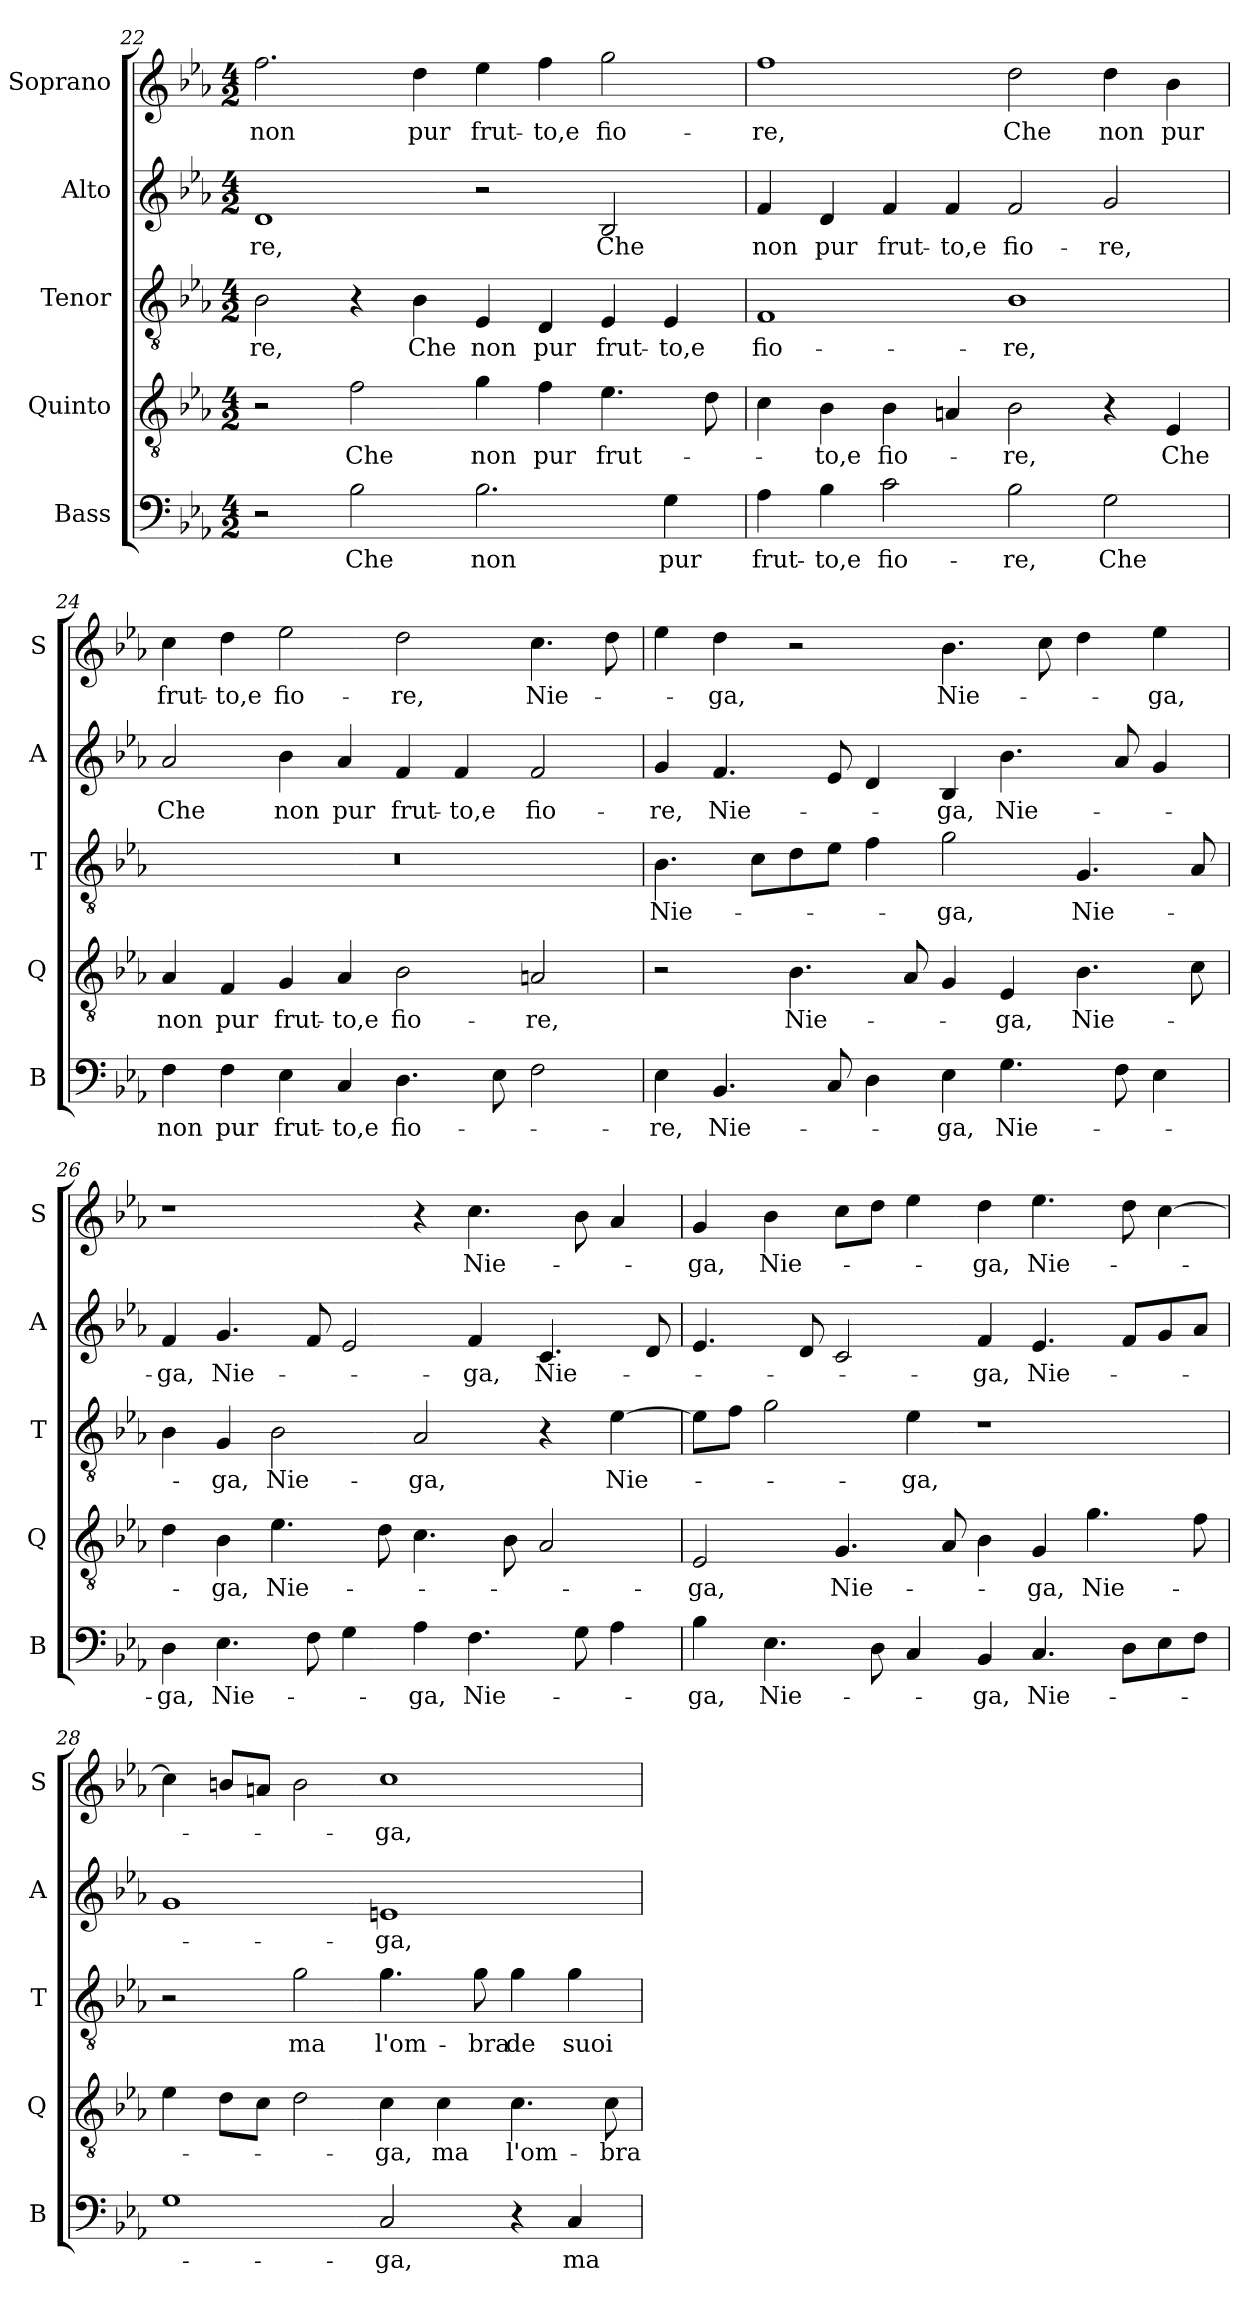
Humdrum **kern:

**kern	**text	**kern	**text	**kern	**text	**kern	**text	**kern	**text
*part5	*part5	*part4	*part4	*part3	*part3	*part2	*part2	*part1	*part1
*staff5	*staff5	*staff4	*staff4	*staff3	*staff3	*staff2	*staff2	*staff1	*staff1
*I"Bass	*	*I"Quinto	*	*I"Tenor	*	*I"Alto	*	*I"Soprano	*
*I'B	*	*I'Q	*	*I'T	*	*I'A	*	*I'S	*
!!LO:LB:g=z
*clefF4	*	*clefGv2	*	*clefGv2	*	*clefG2	*	*clefG2	*
*k[b-e-a-]	*	*k[b-e-a-]	*	*k[b-e-a-]	*	*k[b-e-a-]	*	*k[b-e-a-]	*
*E-:	*	*E-:	*	*E-:	*	*E-:	*	*E-:	*
*M4/2	*	*M4/2	*	*M4/2	*	*M4/2	*	*M4/2	*
=22	=22	=22	=22	=22	=22	=22	=22	=22	=22
!	!	!	!	!	!LO:LY:b	!	!LO:LY:b	!	!LO:LY:b
2r	.	2r	.	2B-\	-re,	1d	-re,	2.ff\	non
!	!LO:LY:b	!	!LO:LY:b	!	!	!	!	!	!
2B-\	Che	2f\	Che	4r	.	.	.	.	.
!	!	!	!	!	!LO:LY:b	!	!	!	!LO:LY:b
.	.	.	.	4B-\	Che	.	.	4dd\	pur
!	!LO:LY:b	!	!LO:LY:b	!	!LO:LY:b	!	!	!	!LO:LY:b
2.B-\	non	4g\	non	4E-/	non	2r	.	4ee-\	frut-
!	!	!	!LO:LY:b	!	!LO:LY:b	!	!	!	!LO:LY:b
.	.	4f\	pur	4D/	pur	.	.	4ff\	-to,e
!	!	!	!LO:LY:b	!	!LO:LY:b	!	!LO:LY:b	!	!LO:LY:b
.	.	4.e-\	frut-	4E-/	frut-	2B-/	Che	2gg\	fio-
!	!LO:LY:b	!	!	!	!LO:LY:b	!	!	!	!
4G\	pur	.	.	4E-/	-to,e	.	.	.	.
.	.	8d\	.	.	.	.	.	.	.
=23	=23	=23	=23	=23	=23	=23	=23	=23	=23
!	!LO:LY:b	!	!	!	!LO:LY:b	!	!LO:LY:b	!	!LO:LY:b
4A-\	frut-	4c\	.	1F	fio-	4f/	non	1ff	-re,
!	!LO:LY:b	!	!LO:LY:b	!	!	!	!LO:LY:b	!	!
4B-\	-to,e	4B-\	-to,e	.	.	4d/	pur	.	.
!	!LO:LY:b	!	!LO:LY:b	!	!	!	!LO:LY:b	!	!
2c\	fio-	4B-\	fio-	.	.	4f/	frut-	.	.
!	!	!	!	!	!	!	!LO:LY:b	!	!
.	.	4An/	.	.	.	4f/	-to,e	.	.
!	!LO:LY:b	!	!LO:LY:b	!	!LO:LY:b	!	!LO:LY:b	!	!LO:LY:b
2B-\	-re,	2B-\	-re,	1B-	-re,	2f/	fio-	2dd\	Che
!	!LO:LY:b	!	!	!	!	!	!LO:LY:b	!	!LO:LY:b
2G\	Che	4r	.	.	.	2g/	-re,	4dd\	non
!	!	!	!LO:LY:b	!	!	!	!	!	!LO:LY:b
.	.	4E-/	Che	.	.	.	.	4b-\	pur
=24	=24	=24	=24	=24	=24	=24	=24	=24	=24
!	!LO:LY:b	!	!LO:LY:b	!	!	!	!LO:LY:b	!	!LO:LY:b
4F\	non	4A-/	non	0r	.	2a-/	Che	4cc\	frut-
!	!LO:LY:b	!	!LO:LY:b	!	!	!	!	!	!LO:LY:b
4F\	pur	4F/	pur	.	.	.	.	4dd\	-to,e
!	!LO:LY:b	!	!LO:LY:b	!	!	!	!LO:LY:b	!	!LO:LY:b
4E-\	frut-	4G/	frut-	.	.	4b-\	non	2ee-\	fio-
!	!LO:LY:b	!	!LO:LY:b	!	!	!	!LO:LY:b	!	!
4C/	-to,e	4A-/	-to,e	.	.	4a-/	pur	.	.
!	!LO:LY:b	!	!LO:LY:b	!	!	!	!LO:LY:b	!	!LO:LY:b
4.D\	fio-	2B-\	fio-	.	.	4f/	frut-	2dd\	-re,
!	!	!	!	!	!	!	!LO:LY:b	!	!
.	.	.	.	.	.	4f/	-to,e	.	.
8E-\	.	.	.	.	.	.	.	.	.
!	!	!	!LO:LY:b	!	!	!	!LO:LY:b	!	!LO:LY:b
2F\	.	2An/	-re,	.	.	2f/	fio-	4.cc\	Nie-
.	.	.	.	.	.	.	.	8dd\	.
!!LO:PB:g=z
=25	=25	=25	=25	=25	=25	=25	=25	=25	=25
!	!LO:LY:b	!	!	!	!LO:LY:b	!	!LO:LY:b	!	!
4E-\	-re,	2r	.	4.B-\	Nie-	4g/	-re,	4ee-\	.
!	!LO:LY:b	!	!	!	!	!	!LO:LY:b	!	!LO:LY:b
4.BB-/	Nie-	.	.	.	.	4.f/	Nie-	4dd\	-ga,
.	.	.	.	8c\L	.	.	.	.	.
!	!	!	!LO:LY:b	!	!	!	!	!	!
.	.	4.B-\	Nie-	8d\	.	.	.	2r	.
8C/	.	.	.	8e-\J	.	8e-/	.	.	.
4D\	.	.	.	4f\	.	4d/	.	.	.
.	.	8A-/	.	.	.	.	.	.	.
!	!LO:LY:b	!	!	!	!LO:LY:b	!	!LO:LY:b	!	!LO:LY:b
4E-\	-ga,	4G/	.	2g\	-ga,	4B-/	-ga,	4.b-\	Nie-
!	!LO:LY:b	!	!LO:LY:b	!	!	!	!LO:LY:b	!	!
4.G\	Nie-	4E-/	-ga,	.	.	4.b-\	Nie-	.	.
.	.	.	.	.	.	.	.	8cc\	.
!	!	!	!LO:LY:b	!	!LO:LY:b	!	!	!	!
.	.	4.B-\	Nie-	4.G/	Nie-	.	.	4dd\	.
8F\	.	.	.	.	.	8a-/	.	.	.
!	!	!	!	!	!	!	!	!	!LO:LY:b
4E-\	.	.	.	.	.	4g/	.	4ee-\	-ga,
.	.	8c\	.	8A-/	.	.	.	.	.
=26	=26	=26	=26	=26	=26	=26	=26	=26	=26
!	!LO:LY:b	!	!	!	!	!	!LO:LY:b	!	!
4D\	-ga,	4d\	.	4B-\	.	4f/	-ga,	1r	.
!	!LO:LY:b	!	!LO:LY:b	!	!LO:LY:b	!	!LO:LY:b	!	!
4.E-\	Nie-	4B-\	-ga,	4G/	-ga,	4.g/	Nie-	.	.
!	!	!	!LO:LY:b	!	!LO:LY:b	!	!	!	!
.	.	4.e-\	Nie-	2B-\	Nie-	.	.	.	.
8F\	.	.	.	.	.	8f/	.	.	.
4G\	.	.	.	.	.	2e-/	.	.	.
.	.	8d\	.	.	.	.	.	.	.
!	!LO:LY:b	!	!	!	!LO:LY:b	!	!	!	!
4A-\	-ga,	4.c\	.	2A-/	-ga,	.	.	4r	.
!	!LO:LY:b	!	!	!	!	!	!LO:LY:b	!	!LO:LY:b
4.F\	Nie-	.	.	.	.	4f/	-ga,	4.cc\	Nie-
.	.	8B-\	.	.	.	.	.	.	.
!	!	!	!	!	!	!	!LO:LY:b	!	!
.	.	2A-/	.	4r	.	4.c/	Nie-	.	.
8G\	.	.	.	.	.	.	.	8b-\	.
!	!	!	!	!	!LO:LY:b	!	!	!	!
4A-\	.	.	.	[4e-\	Nie-	.	.	4a-/	.
.	.	.	.	.	.	8d/	.	.	.
=27	=27	=27	=27	=27	=27	=27	=27	=27	=27
!	!LO:LY:b	!	!LO:LY:b	!	!	!	!	!	!LO:LY:b
4B-\	-ga,	2E-/	-ga,	8e-\L]	.	4.e-/	.	4g/	-ga,
.	.	.	.	8f\J	.	.	.	.	.
!	!LO:LY:b	!	!	!	!	!	!	!	!LO:LY:b
4.E-\	Nie-	.	.	2g\	.	.	.	4b-\	Nie-
.	.	.	.	.	.	8d/	.	.	.
!	!	!	!LO:LY:b	!	!	!	!	!	!
.	.	4.G/	Nie-	.	.	2c/	.	8cc\L	.
8D\	.	.	.	.	.	.	.	8dd\J	.
!	!	!	!	!	!LO:LY:b	!	!	!	!
4C/	.	.	.	4e-\	-ga,	.	.	4ee-\	.
.	.	8A-/	.	.	.	.	.	.	.
!	!LO:LY:b	!	!	!	!	!	!LO:LY:b	!	!LO:LY:b
4BB-/	-ga,	4B-\	.	1r	.	4f/	-ga,	4dd\	-ga,
!	!LO:LY:b	!	!LO:LY:b	!	!	!	!LO:LY:b	!	!LO:LY:b
4.C/	Nie-	4G/	-ga,	.	.	4.e-/	Nie-	4.ee-\	Nie-
!	!	!	!LO:LY:b	!	!	!	!	!	!
.	.	4.g\	Nie-	.	.	.	.	.	.
8D\L	.	.	.	.	.	8f/L	.	8dd\	.
8E-\	.	.	.	.	.	8g/	.	[4cc\	.
8F\J	.	8f\	.	.	.	8a-/J	.	.	.
!!LO:LB:g=z
=28	=28	=28	=28	=28	=28	=28	=28	=28	=28
1G	.	4e-\	.	2r	.	1g	.	4cc\]	.
.	.	8d\L	.	.	.	.	.	8bn/L	.
.	.	8c\J	.	.	.	.	.	8an/J	.
!	!	!	!	!	!LO:LY:b	!	!	!	!
.	.	2d\	.	2g\	ma	.	.	2b\	.
!	!LO:LY:b	!	!LO:LY:b	!	!LO:LY:b	!	!LO:LY:b	!	!LO:LY:b
2C/	-ga,	4c\	-ga,	4.g\	l'om-	1en	-ga,	1cc	-ga,
!	!	!	!LO:LY:b	!	!	!	!	!	!
.	.	4c\	ma	.	.	.	.	.	.
!	!	!	!	!	!LO:LY:b	!	!	!	!
.	.	.	.	8g\	-bra	.	.	.	.
!	!	!	!LO:LY:b	!	!LO:LY:b	!	!	!	!
4r	.	4.c\	l'om-	4g\	de	.	.	.	.
!	!LO:LY:b	!	!	!	!LO:LY:b	!	!	!	!
4C/	ma	.	.	4g\	suoi	.	.	.	.
!	!	!	!LO:LY:b	!	!	!	!	!	!
.	.	8c\	-bra	.	.	.	.	.	.
=	=	=	=	=	=	=	=	=	=
*-	*-	*-	*-	*-	*-	*-	*-	*-	*-
